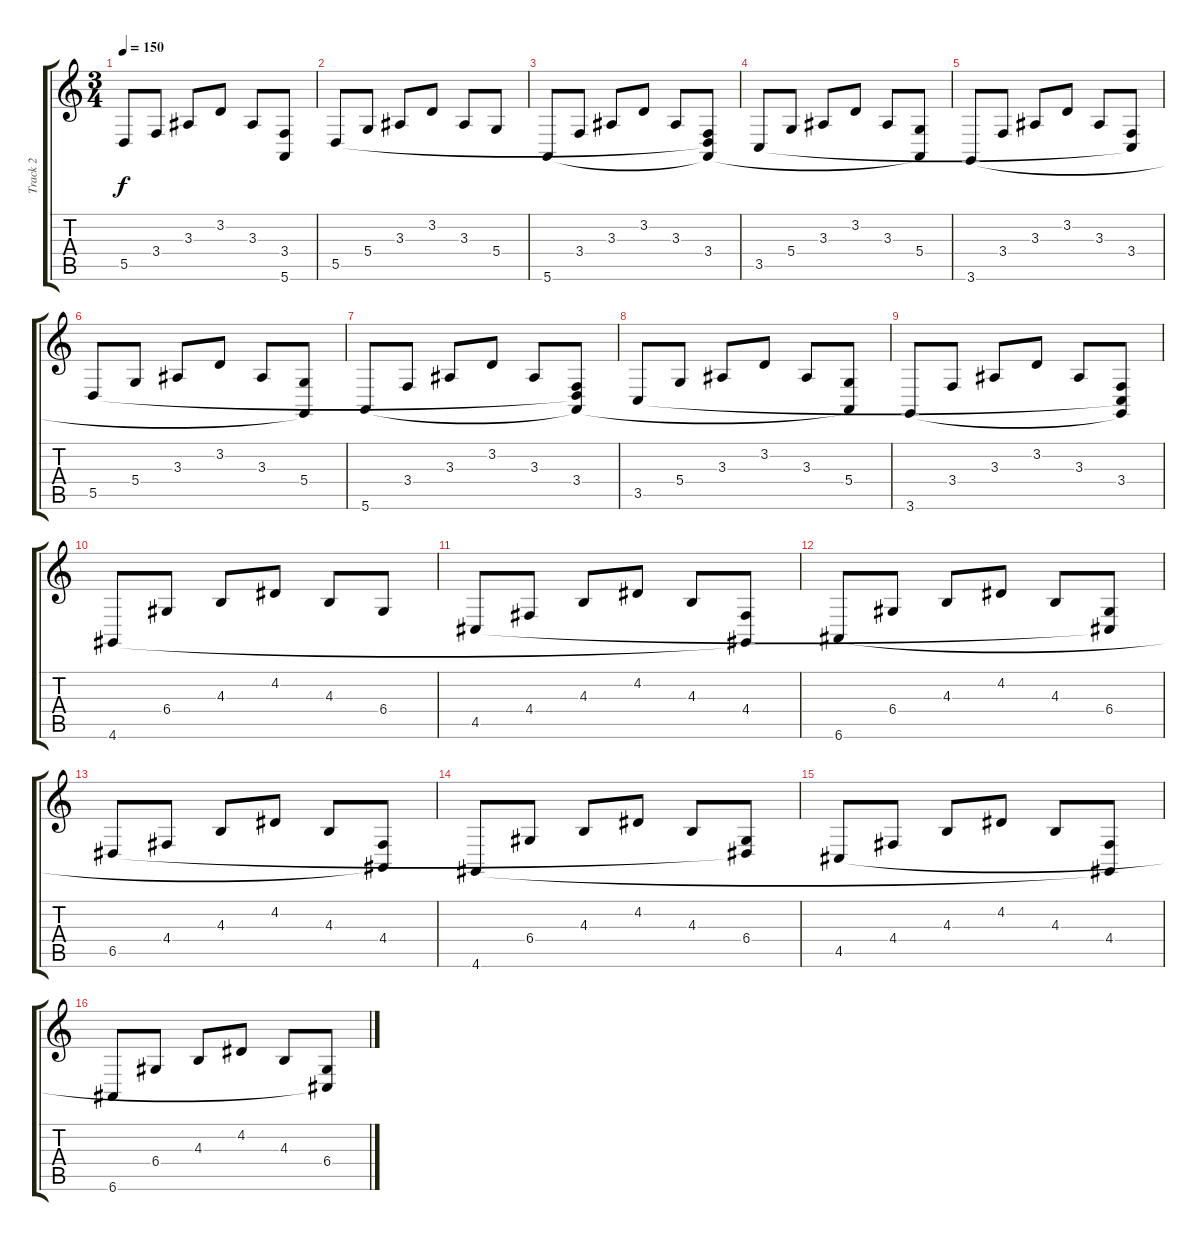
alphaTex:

\track ("Track 2" "Track 2") {instrument tremolostrings}
\staff {score tabs}
\tuning (E4 B3 G3 D3 A2 E2) {hide}
\ts (3 4)
\tempo 150
\clef g2
\ks c
5.5.8{dy f} 3.4.8 3.3.8 3.2.8 3.3.8 (3.4 5.6{t}).8 |
5.5.8 5.4.8 3.3.8 3.2.8 3.3.8 5.4.8 |
5.6.8 3.4.8 3.3.8 3.2.8 3.3.8 (3.4 5.5{t} 5.6{t}).8 |
3.5.8 5.4.8 3.3.8 3.2.8 3.3.8 (5.4 5.6{t}).8 |
3.6.8 3.4.8 3.3.8 3.2.8 3.3.8 (3.4 3.5{t}).8 |
5.5.8 5.4.8 3.3.8 3.2.8 3.3.8 (5.4 3.6{t}).8 |
5.6.8 3.4.8 3.3.8 3.2.8 3.3.8 (3.4 5.5{t} 5.6{t}).8 |
3.5.8 5.4.8 3.3.8 3.2.8 3.3.8 (5.4 5.6{t}).8 |
3.6.8 3.4.8 3.3.8 3.2.8 3.3.8 (3.4 3.5{t} 3.6{t}).8 |
4.6.8 6.4.8 4.3.8 4.2.8 4.3.8 6.4.8 |
4.5.8 4.4.8 4.3.8 4.2.8 4.3.8 (4.4 4.6{t}).8 |
6.6.8 6.4.8 4.3.8 4.2.8 4.3.8 (6.4 4.5{t}).8 |
6.5.8 4.4.8 4.3.8 4.2.8 4.3.8 (4.4 6.6{t}).8 |
4.6.8 6.4.8 4.3.8 4.2.8 4.3.8 (6.4 6.5{t}).8 |
4.5.8 4.4.8 4.3.8 4.2.8 4.3.8 (4.4 4.6{t}).8 |
6.6.8 6.4.8 4.3.8 4.2.8 4.3.8 (6.4 4.5{t}).8
